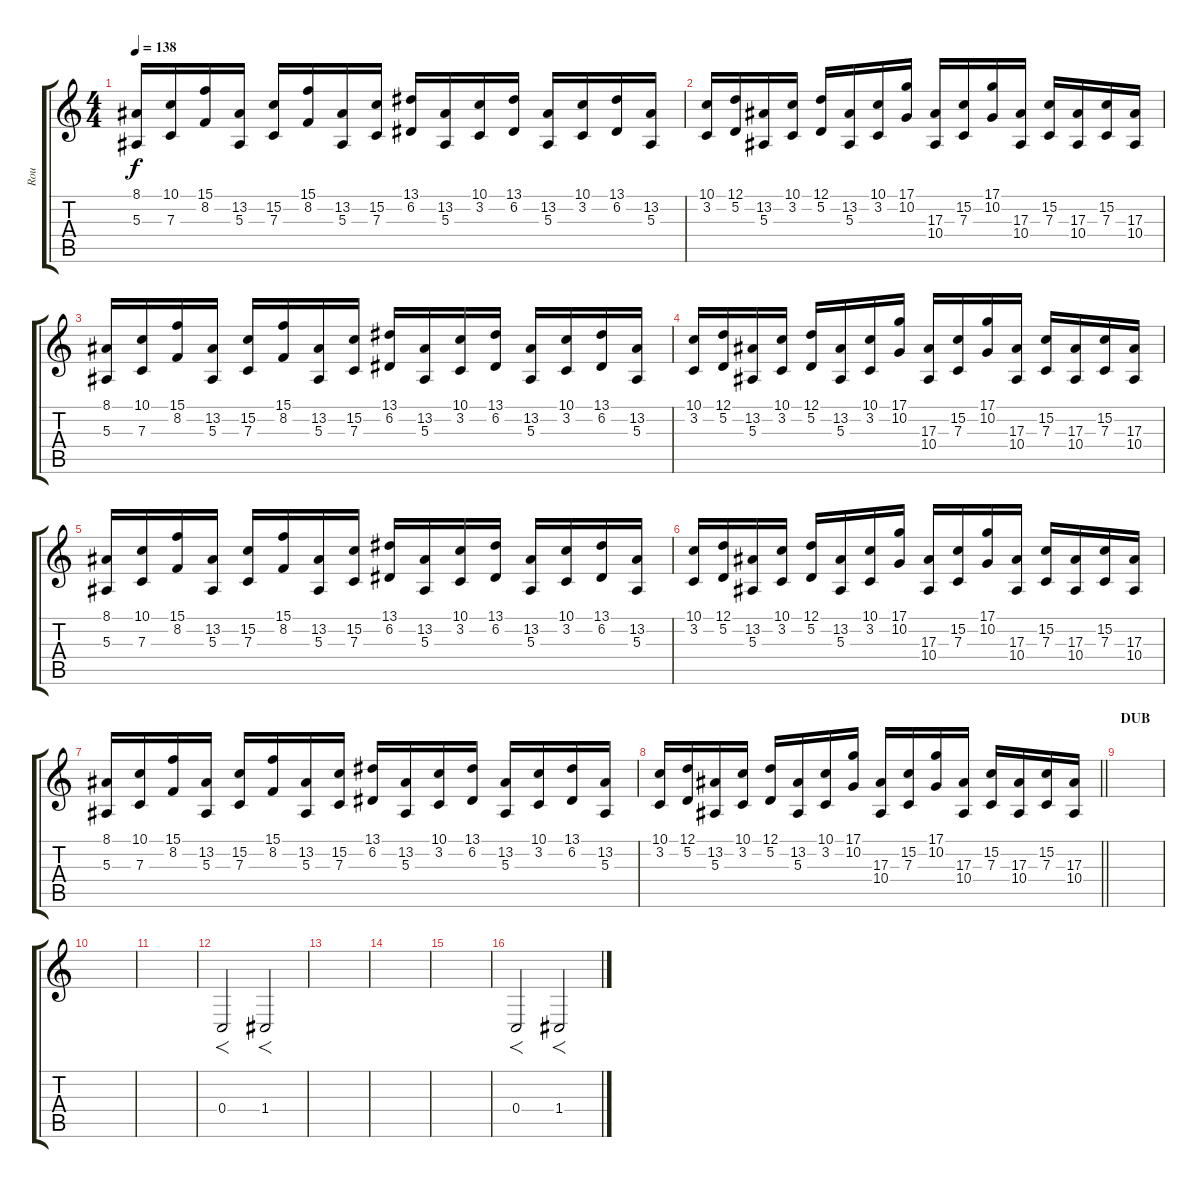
\track ("Rou" "Rou") {instrument lead2sawtooth}
\staff {score tabs}
\tuning (D4 A3 F3 C3 G2 C2) {hide}
\ts (4 4)
\tempo 138
\clef g2
\ks c
(8.1 5.3).16{dy f} (10.1 7.3).16 (15.1 8.2).16 (13.2 5.3).16 (15.2 7.3).16 (15.1 8.2).16 (13.2 5.3).16 (15.2 7.3).16 (13.1 6.2).16 (13.2 5.3).16 (10.1 3.2).16 (13.1 6.2).16 (13.2 5.3).16 (10.1 3.2).16 (13.1 6.2).16 (13.2 5.3).16 |
(10.1 3.2).16 (12.1 5.2).16 (13.2 5.3).16 (10.1 3.2).16 (12.1 5.2).16 (13.2 5.3).16 (10.1 3.2).16 (17.1 10.2).16 (17.3 10.4).16 (15.2 7.3).16 (17.1 10.2).16 (17.3 10.4).16 (15.2 7.3).16 (17.3 10.4).16 (15.2 7.3).16 (17.3 10.4).16 |
(8.1 5.3).16 (10.1 7.3).16 (15.1 8.2).16 (13.2 5.3).16 (15.2 7.3).16 (15.1 8.2).16 (13.2 5.3).16 (15.2 7.3).16 (13.1 6.2).16 (13.2 5.3).16 (10.1 3.2).16 (13.1 6.2).16 (13.2 5.3).16 (10.1 3.2).16 (13.1 6.2).16 (13.2 5.3).16 |
(10.1 3.2).16 (12.1 5.2).16 (13.2 5.3).16 (10.1 3.2).16 (12.1 5.2).16 (13.2 5.3).16 (10.1 3.2).16 (17.1 10.2).16 (17.3 10.4).16 (15.2 7.3).16 (17.1 10.2).16 (17.3 10.4).16 (15.2 7.3).16 (17.3 10.4).16 (15.2 7.3).16 (17.3 10.4).16 |
(8.1 5.3).16 (10.1 7.3).16 (15.1 8.2).16 (13.2 5.3).16 (15.2 7.3).16 (15.1 8.2).16 (13.2 5.3).16 (15.2 7.3).16 (13.1 6.2).16 (13.2 5.3).16 (10.1 3.2).16 (13.1 6.2).16 (13.2 5.3).16 (10.1 3.2).16 (13.1 6.2).16 (13.2 5.3).16 |
(10.1 3.2).16 (12.1 5.2).16 (13.2 5.3).16 (10.1 3.2).16 (12.1 5.2).16 (13.2 5.3).16 (10.1 3.2).16 (17.1 10.2).16 (17.3 10.4).16 (15.2 7.3).16 (17.1 10.2).16 (17.3 10.4).16 (15.2 7.3).16 (17.3 10.4).16 (15.2 7.3).16 (17.3 10.4).16 |
(8.1 5.3).16 (10.1 7.3).16 (15.1 8.2).16 (13.2 5.3).16 (15.2 7.3).16 (15.1 8.2).16 (13.2 5.3).16 (15.2 7.3).16 (13.1 6.2).16 (13.2 5.3).16 (10.1 3.2).16 (13.1 6.2).16 (13.2 5.3).16 (10.1 3.2).16 (13.1 6.2).16 (13.2 5.3).16 |
\barLineRight lightlight
(10.1 3.2).16 (12.1 5.2).16 (13.2 5.3).16 (10.1 3.2).16 (12.1 5.2).16 (13.2 5.3).16 (10.1 3.2).16 (17.1 10.2).16 (17.3 10.4).16 (15.2 7.3).16 (17.1 10.2).16 (17.3 10.4).16 (15.2 7.3).16 (17.3 10.4).16 (15.2 7.3).16 (17.3 10.4).16 |
\section ("" "DUB")
|
|
|
0.4.2{f} 1.4.2{f} |
|
|
|
0.4.2{f} 1.4.2{f}
